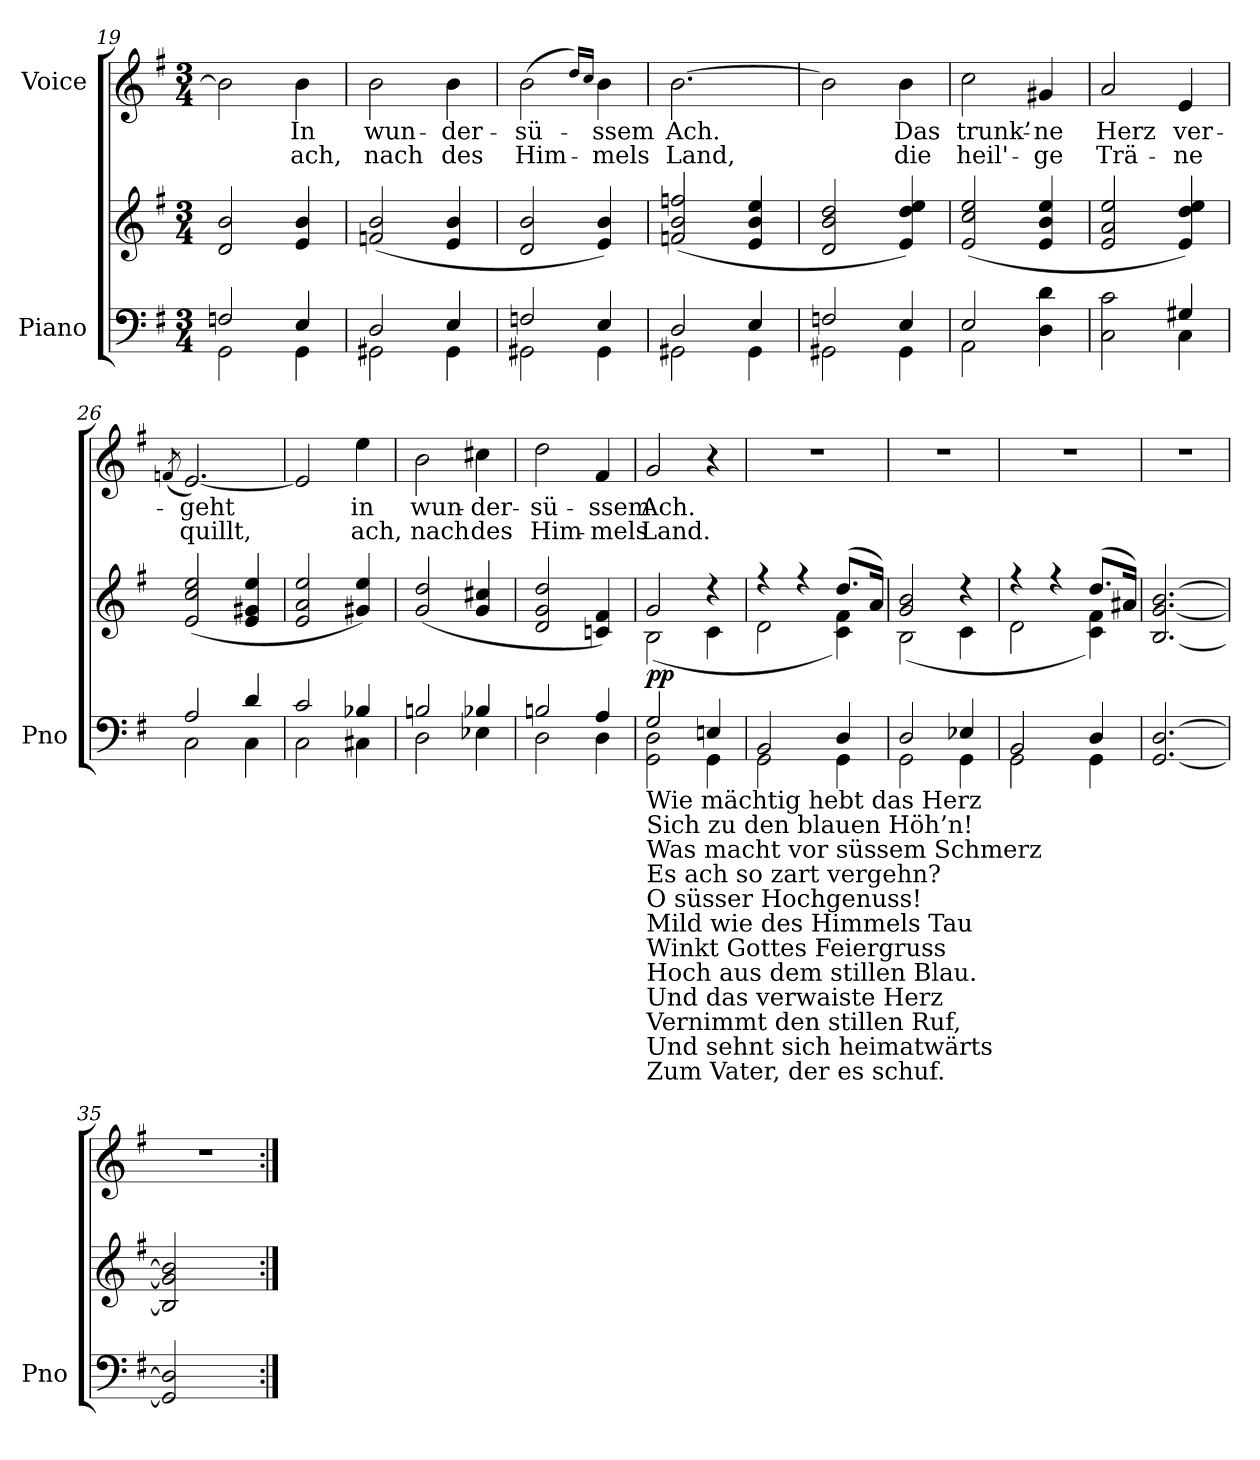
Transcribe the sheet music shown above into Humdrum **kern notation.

**kern	**kern	**dynam	**kern	**text	**text
*part2	*part2	*part2	*part1	*part1	*part1
*staff3	*staff2	*staff2/3	*staff1	*staff1	*staff1
*I"Piano	*	*	*I"Voice	*	*
*I'Pno	*	*	*	*	*
*clefF4	*clefG2	*	*clefG2	*	*
*k[f#]	*k[f#]	*	*k[f#]	*	*
*M3/4	*M3/4	*	*M3/4	*	*
=19	=19	=19	=19	=19	=19
*^	*	*	*	*	*
2Fn/	2GG\	2d/ 2b/	.	2b\]	.	.
!	!	!	!	!	!LO:LY:b	!LO:LY:b
4E/	4GG\	4e/ 4b/	.	4b\	In	ach,
=20	=20	=20	=20	=20	=20	=20
!	!	!	!	!	!LO:LY:b	!LO:LY:b
2D/	2GG#X\	(<2fn/ 2b/	.	2b\	wun-	nach
!	!	!	!	!	!LO:LY:b	!LO:LY:b
4E/	4GG#\	4e/ 4b/	.	4b\	-der-	des
=21	=21	=21	=21	=21	=21	=21
!	!	!	!	!	!LO:LY:b	!LO:LY:b
2Fn/	2GG#X\	2d/ 2b/	.	(>2b\	-sü-	Him-
.	.	.	.	16qdd/LL)	.	.
.	.	.	.	16qcc/JJ	.	.
!	!	!	!	!	!LO:LY:b	!LO:LY:b
4E/	4GG#\	4e/ 4b/)	.	4b\	-ssem	-mels
=22	=22	=22	=22	=22	=22	=22
!	!	!	!	!	!LO:LY:b	!LO:LY:b
2D/	2GG#X\	(<2fn/ 2b/ 2ffn/	.	[2.b\	Ach.	Land,
4E/	4GG#\	4e/ 4b/ 4ee/	.	.	.	.
=23	=23	=23	=23	=23	=23	=23
2Fn/	2GG#X\	2d/ 2b/ 2dd/	.	2b\]	.	.
!	!	!	!	!	!LO:LY:b	!LO:LY:b
4E/	4GG#\	4e/ 4dd/ 4ee/)	.	4b\	Das	die
!!LO:LB:g=z
=24	=24	=24	=24	=24	=24	=24
!	!	!	!	!	!LO:LY:b	!LO:LY:b
2E/	2AA\	(<2e/ 2cc/ 2ee/	.	2cc\	trunk’-	heil'-
!	!	!	!	!	!LO:LY:b	!LO:LY:b
4D\ 4d\	4ryy	4e/ 4b/ 4ee/	.	4g#X/	-ne	-ge
=25	=25	=25	=25	=25	=25	=25
!	!	!	!	!	!LO:LY:b	!LO:LY:b
2C\ 2c\	2ryy	2e/ 2a/ 2ee/	.	2a/	Herz	Trä-
!	!	!	!	!	!LO:LY:b	!LO:LY:b
4G#X/	4C\	4e/ 4dd/ 4ee/)	.	4e/	ver-	-ne
=26	=26	=26	=26	=26	=26	=26
.	.	.	.	(<8qfn/	.	.
!	!	!	!	!	!LO:LY:b	!LO:LY:b
2A/	2C\	(<2e/ 2cc/ 2ee/	.	[2.e/)	geht	quillt,
4d/	4C\	4e/ 4g#X/ 4ee/	.	.	.	.
=27	=27	=27	=27	=27	=27	=27
2c/	2C\	2e/ 2a/ 2ee/	.	2e/]	.	.
!	!	!	!	!	!LO:LY:b	!LO:LY:b
4B-X/	4C#X\	4g#X/ 4ee/)	.	4ee\	in	ach,
=28	=28	=28	=28	=28	=28	=28
!	!	!	!	!	!LO:LY:b	!LO:LY:b
2Bn/	2D\	(<2g/ 2dd/	.	2b\	wun-	nach
!	!	!	!	!	!LO:LY:b	!LO:LY:b
4B-X/	4E-X\	4g/ 4cc#X/	.	4cc#X\	-der-	des
=29	=29	=29	=29	=29	=29	=29
!	!	!	!	!	!LO:LY:b	!LO:LY:b
2Bn/	2D\	2d/ 2g/ 2dd/	.	2dd\	-sü-	Him-
!	!	!	!	!	!LO:LY:b	!LO:LY:b
4A/	4D\	4cn/ 4f#/)	.	4f#/	-ssem	-mels
!!LO:LB:g=z
=30	=30	=30	=30	=30	=30	=30
*	*	*^	*	*	*	*
!LO:TX:b:t=Wie mächtig hebt das Herz	!	!	!	!	!	!	!
!LO:TX:b:t=Sich zu den blauen Höh’n!	!	!	!	!	!	!	!
!LO:TX:b:t=Was macht vor süssem Schmerz	!	!	!	!	!	!	!
!LO:TX:b:t=Es ach so zart vergehn?	!	!	!	!	!	!	!
!LO:TX:b:t=O süsser Hochgenuss!	!	!	!	!	!	!	!
!LO:TX:b:t=Mild wie des Himmels Tau	!	!	!	!	!	!	!
!LO:TX:b:t=Winkt Gottes Feiergruss	!	!	!	!	!	!	!
!LO:TX:b:t=Hoch aus dem stillen Blau.	!	!	!	!	!	!	!
!LO:TX:b:t=Und das verwaiste Herz	!	!	!	!	!	!	!
!LO:TX:b:t=Vernimmt den stillen Ruf,	!	!	!	!	!	!	!
!LO:TX:b:t=Und sehnt sich heimatwärts	!	!	!	!	!	!	!
!LO:TX:b:t=Zum Vater, der es schuf.	!	!	!	!	!	!	!
!	!	!	!	!LO:DY:b	!	!LO:LY:b	!LO:LY:b
2G/	2GG\ 2D\	2g/	(<2B\	pp	2g/	Ach.	Land.
4En/	4GG\	4r	4c\	.	4r	.	.
=31	=31	=31	=31	=31	=31	=31	=31
2BB/	2GG\	4r	2d\	.	2.r	.	.
.	.	4r	.	.	.	.	.
4D/	4GG\	(>8.dd/L	4c\ 4f#\)	.	.	.	.
.	.	16a/Jk)	.	.	.	.	.
=32	=32	=32	=32	=32	=32	=32	=32
2D/	2GG\	2g/ 2b/	(<2B\	.	2.r	.	.
4E-X/	4GG\	4r	4c\	.	.	.	.
=33	=33	=33	=33	=33	=33	=33	=33
2BB/	2GG\	4r	2d\	.	2.r	.	.
.	.	4r	.	.	.	.	.
4D/	4GG\	(>8.dd/L	4c\ 4f#\)	.	.	.	.
.	.	16a#X/Jk)	.	.	.	.	.
*v	*v	*	*	*	*	*	*
*	*v	*v	*	*	*	*
=34	=34	=34	=34	=34	=34
[2.GG/ [2.D/	[2.B/ [2.g/ [2.b/	.	2.r	.	.
=35	=35	=35	=35	=35	=35
2GG/] 2D/]	2B/] 2g/] 2b/]	.	2.r	.	.
4ryy	4ryy	.	.	.	.
=:|!	=:|!	=:|!	=:|!	=:|!	=:|!
*-	*-	*-	*-	*-	*-
